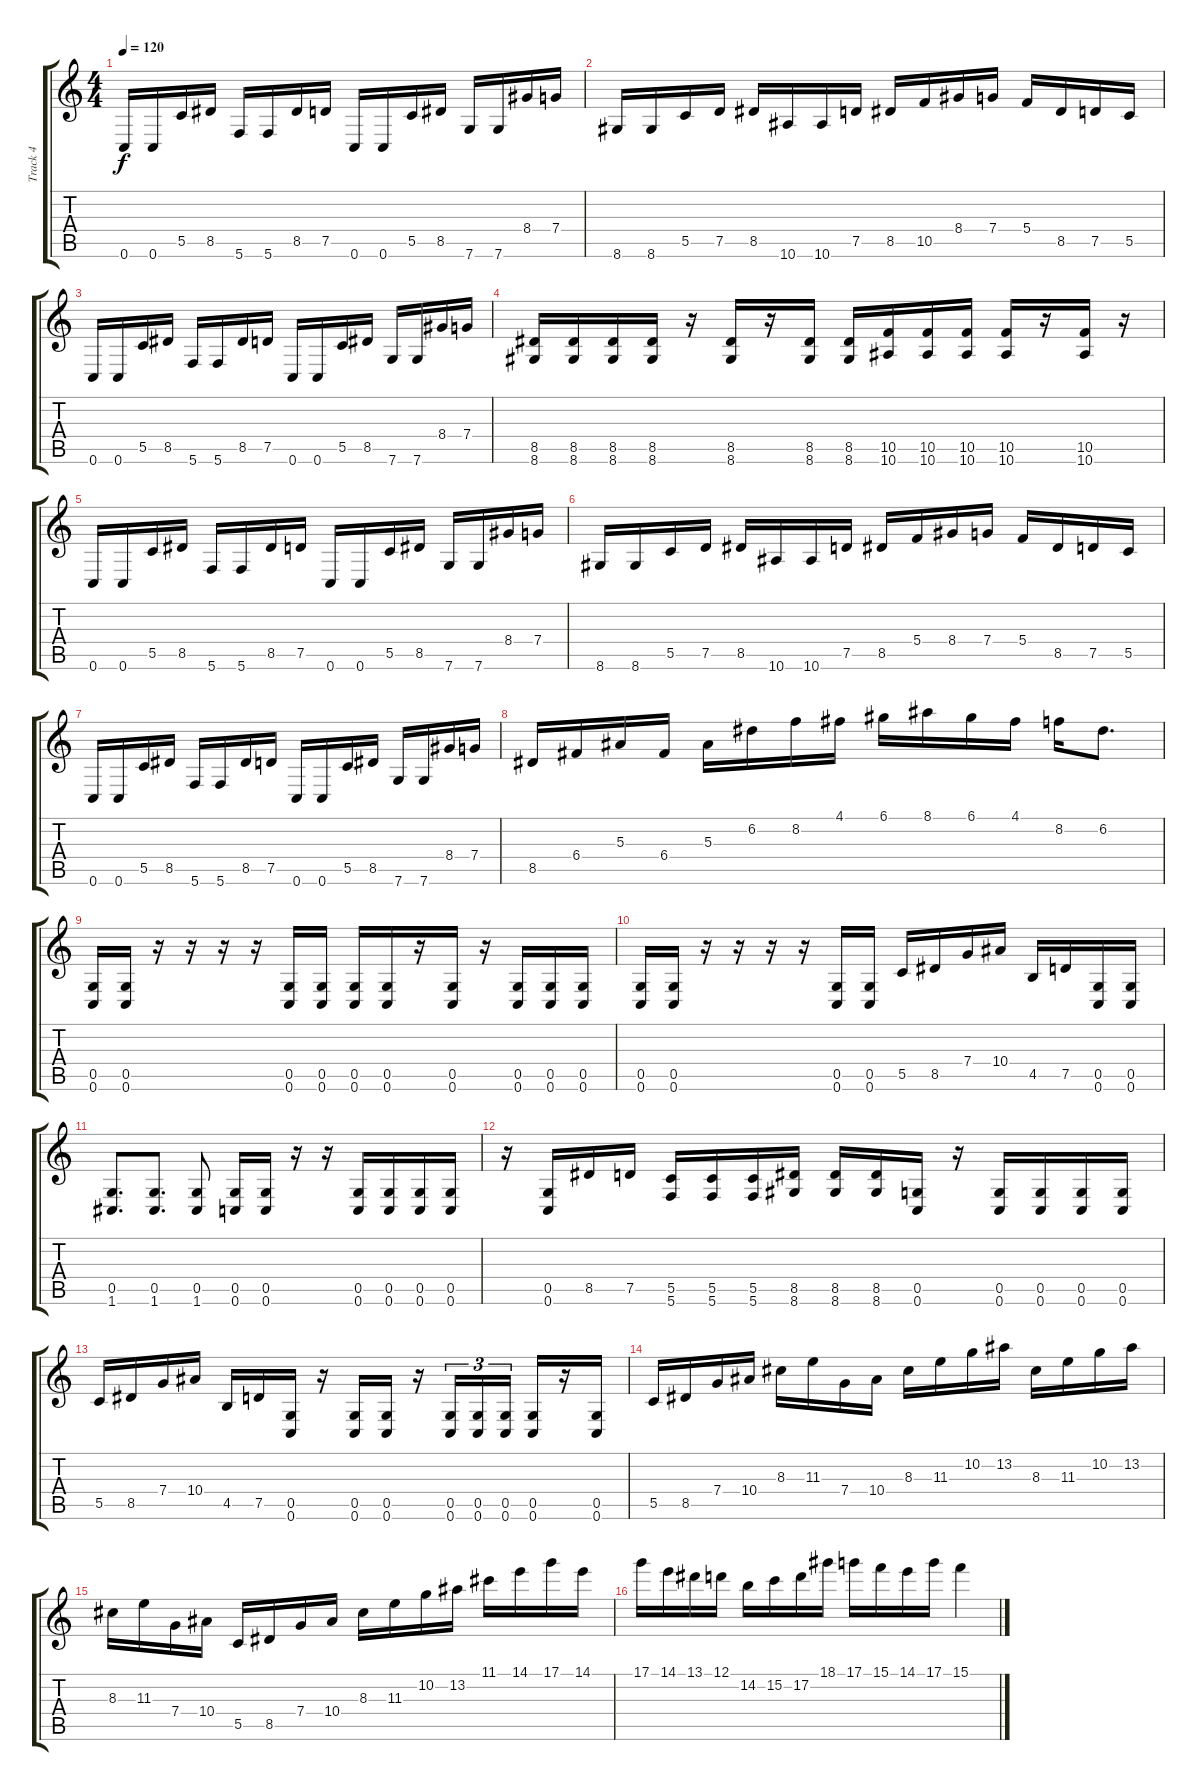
\track ("Track 4" "Track 4") {instrument overdrivenguitar}
\staff {score tabs}
\tuning (D4 A3 F3 C3 G2 C2) {hide}
\ts (4 4)
\tempo 120
\clef g2
\ks c
0.6.16{dy f} 0.6.16 5.5.16 8.5.16 5.6.16 5.6.16 8.5.16 7.5.16 0.6.16 0.6.16 5.5.16 8.5.16 7.6.16 7.6.16 8.4.16 7.4.16 |
8.6.16 8.6.16 5.5.16 7.5.16 8.5.16 10.6.16 10.6.16 7.5.16 8.5.16 10.5.16 8.4.16 7.4.16 5.4.16 8.5.16 7.5.16 5.5.16 |
0.6.16 0.6.16 5.5.16 8.5.16 5.6.16 5.6.16 8.5.16 7.5.16 0.6.16 0.6.16 5.5.16 8.5.16 7.6.16 7.6.16 8.4.16 7.4.16 |
(8.5 8.6).16 (8.5 8.6).16 (8.5 8.6).16 (8.5 8.6).16 r.16 (8.5 8.6).16 r.16 (8.5 8.6).16 (8.5 8.6).16 (10.5 10.6).16 (10.5 10.6).16 (10.5 10.6).16 (10.5 10.6).16 r.16 (10.5 10.6).16 r.16 |
0.6.16 0.6.16 5.5.16 8.5.16 5.6.16 5.6.16 8.5.16 7.5.16 0.6.16 0.6.16 5.5.16 8.5.16 7.6.16 7.6.16 8.4.16 7.4.16 |
8.6.16 8.6.16 5.5.16 7.5.16 8.5.16 10.6.16 10.6.16 7.5.16 8.5.16 5.4.16 8.4.16 7.4.16 5.4.16 8.5.16 7.5.16 5.5.16 |
0.6.16 0.6.16 5.5.16 8.5.16 5.6.16 5.6.16 8.5.16 7.5.16 0.6.16 0.6.16 5.5.16 8.5.16 7.6.16 7.6.16 8.4.16 7.4.16 |
8.5.16 6.4.16 5.3.16 6.4.16 5.3.16 6.2.16 8.2.16 4.1.16 6.1.16 8.1.16 6.1.16 4.1.16 8.2.16 6.2.8{d} |
(0.5 0.6).16 (0.5 0.6).16 r.16 r.16 r.16 r.16 (0.5 0.6).16 (0.5 0.6).16 (0.5 0.6).16 (0.5 0.6).16 r.16 (0.5 0.6).16 r.16 (0.5 0.6).16 (0.5 0.6).16 (0.5 0.6).16 |
(0.5 0.6).16 (0.5 0.6).16 r.16 r.16 r.16 r.16 (0.5 0.6).16 (0.5 0.6).16 5.5.16 8.5.16 7.4.16 10.4.16 4.5.16 7.5.16 (0.5 0.6).16 (0.5 0.6).16 |
(0.5 1.6).8{d} (0.5 1.6).8{d} (0.5 1.6).8 (0.5 0.6).16 (0.5 0.6).16 r.16 r.16 (0.5 0.6).16 (0.5 0.6).16 (0.5 0.6).16 (0.5 0.6).16 |
r.16 (0.5 0.6).16 8.5.16 7.5.16 (5.5 5.6).16 (5.5 5.6).16 (5.5 5.6).16 (8.5 8.6).16 (8.5 8.6).16 (8.5 8.6).16 (0.5 0.6).16 r.16 (0.5 0.6).16 (0.5 0.6).16 (0.5 0.6).16 (0.5 0.6).16 |
5.5.16 8.5.16 7.4.16 10.4.16 4.5.16 7.5.16 (0.5 0.6).16 r.16 (0.5 0.6).16 (0.5 0.6).16 r.16 (0.5 0.6).16{tu (3 2)} (0.5 0.6).16{tu (3 2)} (0.5 0.6).16{tu (3 2)} (0.5 0.6).16 r.16 (0.5 0.6).16 |
5.5.16 8.5.16 7.4.16 10.4.16 8.3.16 11.3.16 7.4.16 10.4.16 8.3.16 11.3.16 10.2.16 13.2.16 8.3.16 11.3.16 10.2.16 13.2.16 |
8.3.16 11.3.16 7.4.16 10.4.16 5.5.16 8.5.16 7.4.16 10.4.16 8.3.16 11.3.16 10.2.16 13.2.16 11.1.16 14.1.16 17.1.16 14.1.16 |
17.1.16 14.1.16 13.1.16 12.1.16 14.2.16 15.2.16 17.2.16 18.1.16 17.1.16 15.1.16 14.1.16 17.1.16 15.1.4
